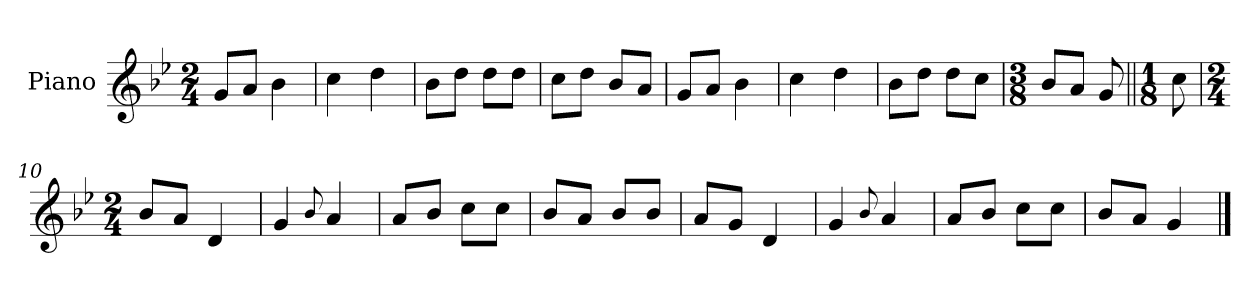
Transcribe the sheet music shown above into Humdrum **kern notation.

**kern
*part1
*staff1
*I"Piano
*I'Pno.
*clefG2
*k[b-e-]
*M2/4
=1
8g/L
8a/J
4b-\
=2
4cc\
4dd\
=3
8b-\L
8dd\J
8dd\L
8dd\J
=4
8cc\L
8dd\J
8b-/L
8a/J
=5
8g/L
8a/J
4b-\
=6
4cc\
4dd\
=7
8b-\L
8dd\J
8dd\L
8cc\J
=8
*M3/8
8b-/L
8a/J
8g/
=9||
*M1/8
8cc\
=10
*M2/4
8b-/L
8a/J
4d/
!!LO:LB:g=z
=11
4g/
8qqb-/
4a/
=12
8a/L
8b-/J
8cc\L
8cc\J
=13
8b-/L
8a/J
8b-/L
8b-/J
=14
8a/L
8g/J
4d/
=15
4g/
8qqb-/
4a/
=16
8a/L
8b-/J
8cc\L
8cc\J
=17
8b-/L
8a/J
4g/
==
*-
